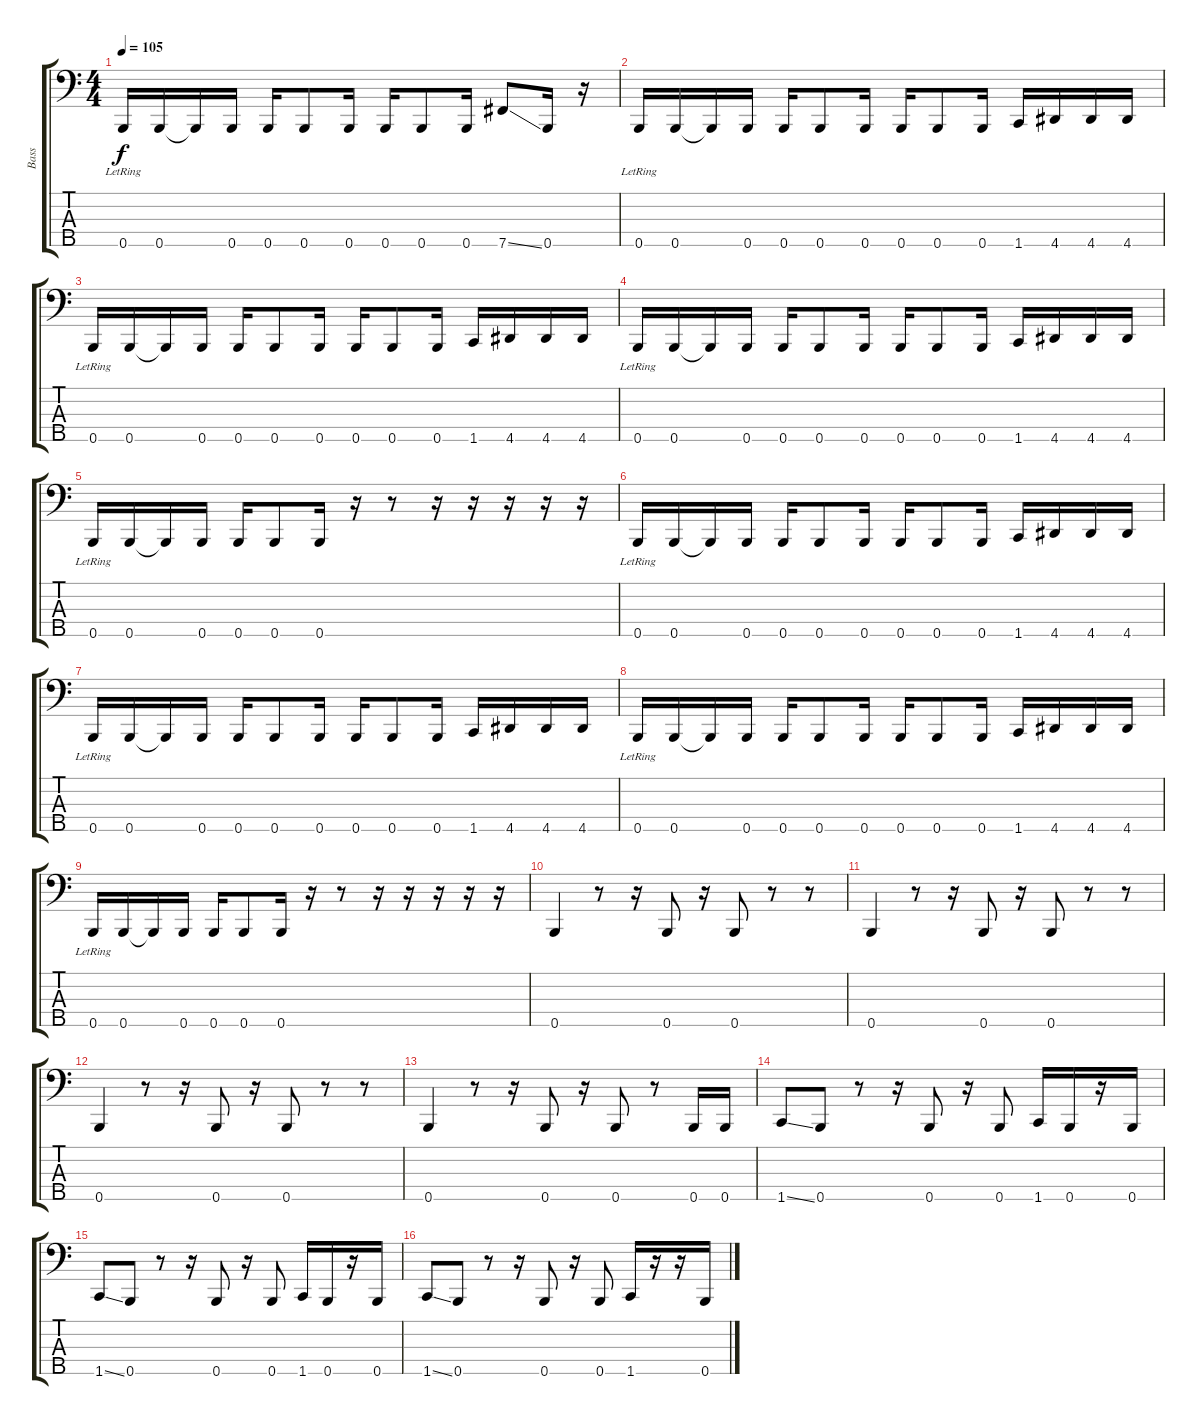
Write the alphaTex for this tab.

\track ("Bass" "Bass") {instrument electricbasspick}
\staff {score tabs}
\tuning (G2 D2 A1 E1 B0) {hide}
\ts (4 4)
\tempo 105
\clef f4
\ks c
0.5{lr}.16{dy f} 0.5.16 0.5{t}.16 0.5.16 0.5.16 0.5.8 0.5.16 0.5.16 0.5.8 0.5.16 7.5{ss}.8 0.5.16 r.16 |
0.5{lr}.16 0.5.16 0.5{t}.16 0.5.16 0.5.16 0.5.8 0.5.16 0.5.16 0.5.8 0.5.16 1.5.16 4.5.16 4.5.16 4.5.16 |
0.5{lr}.16 0.5.16 0.5{t}.16 0.5.16 0.5.16 0.5.8 0.5.16 0.5.16 0.5.8 0.5.16 1.5.16 4.5.16 4.5.16 4.5.16 |
0.5{lr}.16 0.5.16 0.5{t}.16 0.5.16 0.5.16 0.5.8 0.5.16 0.5.16 0.5.8 0.5.16 1.5.16 4.5.16 4.5.16 4.5.16 |
0.5{lr}.16 0.5.16 0.5{t}.16 0.5.16 0.5.16 0.5.8 0.5.16 r.16 r.8 r.16 r.16 r.16 r.16 r.16 |
0.5{lr}.16 0.5.16 0.5{t}.16 0.5.16 0.5.16 0.5.8 0.5.16 0.5.16 0.5.8 0.5.16 1.5.16 4.5.16 4.5.16 4.5.16 |
0.5{lr}.16 0.5.16 0.5{t}.16 0.5.16 0.5.16 0.5.8 0.5.16 0.5.16 0.5.8 0.5.16 1.5.16 4.5.16 4.5.16 4.5.16 |
0.5{lr}.16 0.5.16 0.5{t}.16 0.5.16 0.5.16 0.5.8 0.5.16 0.5.16 0.5.8 0.5.16 1.5.16 4.5.16 4.5.16 4.5.16 |
0.5{lr}.16 0.5.16 0.5{t}.16 0.5.16 0.5.16 0.5.8 0.5.16 r.16 r.8 r.16 r.16 r.16 r.16 r.16 |
0.5.4 r.8 r.16 0.5.8 r.16 0.5.8 r.8 r.8 |
0.5.4 r.8 r.16 0.5.8 r.16 0.5.8 r.8 r.8 |
0.5.4 r.8 r.16 0.5.8 r.16 0.5.8 r.8 r.8 |
0.5.4 r.8 r.16 0.5.8 r.16 0.5.8 r.8 0.5.16 0.5.16 |
1.5{ss}.8 0.5.8 r.8 r.16 0.5.8 r.16 0.5.8 1.5.16 0.5.16 r.16 0.5.16 |
1.5{ss}.8 0.5.8 r.8 r.16 0.5.8 r.16 0.5.8 1.5.16 0.5.16 r.16 0.5.16 |
1.5{ss}.8 0.5.8 r.8 r.16 0.5.8 r.16 0.5.8 1.5.16 r.16 r.16 0.5.16
